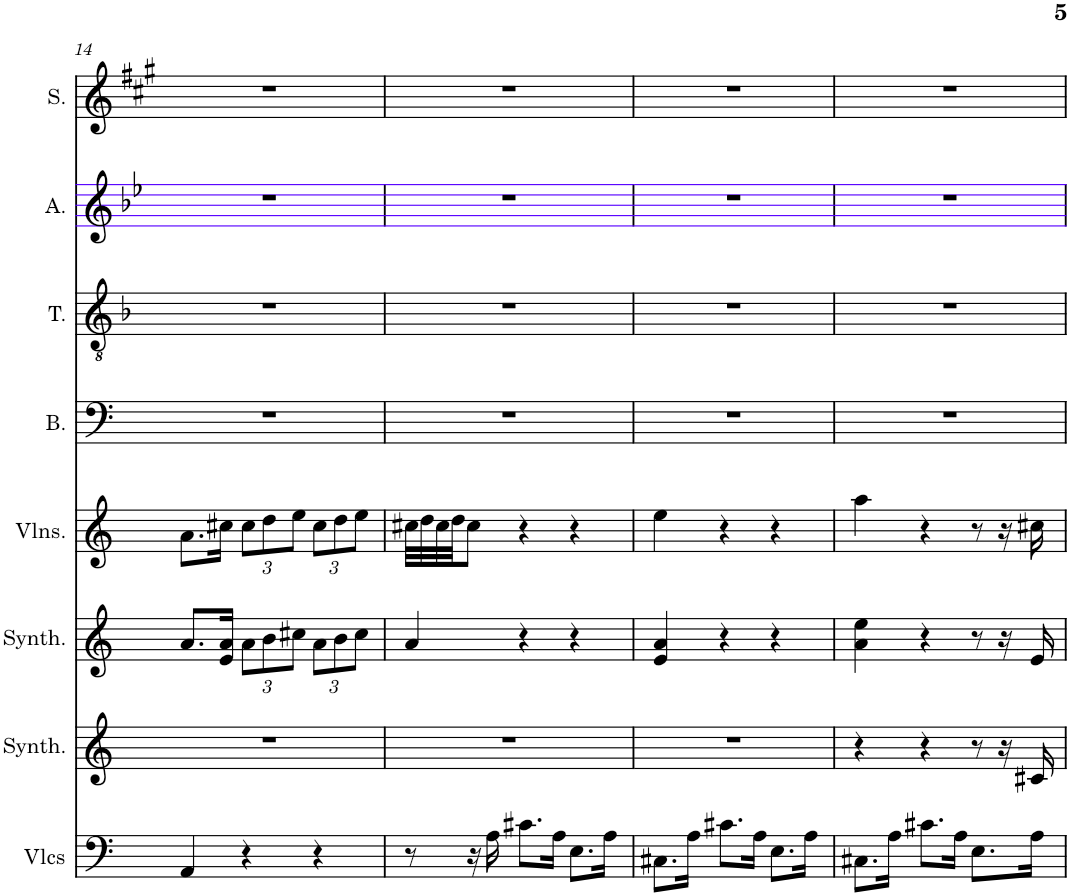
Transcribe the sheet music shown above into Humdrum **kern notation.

**kern	**kern	**kern	**kern	**kern	**kern	**kern	**kern
*part8	*part7	*part6	*part5	*part4	*part3	*part2	*part1
*staff8	*staff7	*staff6	*staff5	*staff4	*staff3	*staff2	*staff1
*I"Violoncelles, D'Bass/Strings, etc	*I"Synthétiseur d'instruments à cordes, Synth strings, etc	*I"Synthétiseur d'instruments à cordes, Synth strings 2	*I"Violons, 1st violins	*I"Basse	*I"Ténor	*I"Alto	*I"Soprano
*I'Vlcs	*I'Synth.	*I'Synth.	*I'Vlns.	*I'B.	*I'T.	*I'A.	*I'S.
!!LO:PB:g=z
*clefF4	*clefG2	*clefG2	*clefG2	*clefF4	*clefGv2	*clefG2	*clefG2
*k[]	*k[]	*k[]	*k[]	*k[]	*k[b-]	*k[b-e-]	*k[f#c#g#]
*M3/4	*M3/4	*M3/4	*M3/4	*M3/4	*M3/4	*M3/4	*M3/4
=14	=14	=14	=14	=14	=14	=14	=14
4AA/	2.r	8.a/L	8.a\L	2.r	2.r	2.r	2.r
.	.	16e/ 16a/Jk	16cc#X\Jk	.	.	.	.
*	*	*Xbrackettup	*Xbrackettup	*	*	*	*
4r	.	12a\L	12cc#\L	.	.	.	.
.	.	12b\	12dd\	.	.	.	.
.	.	12cc#X\J	12ee\J	.	.	.	.
4r	.	12a\L	12cc#\L	.	.	.	.
.	.	12b\	12dd\	.	.	.	.
.	.	12cc#\J	12ee\J	.	.	.	.
=15	=15	=15	=15	=15	=15	=15	=15
8r	2.r	4a/	32cc#X\LLL	2.r	2.r	2.r	2.r
.	.	.	32dd\	.	.	.	.
.	.	.	32cc#\	.	.	.	.
.	.	.	32dd\JJ	.	.	.	.
16r	.	.	8cc#\J	.	.	.	.
16A\	.	.	.	.	.	.	.
8.c#X\L	.	4r	4r	.	.	.	.
16A\Jk	.	.	.	.	.	.	.
8.E\L	.	4r	4r	.	.	.	.
16A\Jk	.	.	.	.	.	.	.
=16	=16	=16	=16	=16	=16	=16	=16
8.C#X\L	2.r	4e/ 4a/	4ee\	2.r	2.r	2.r	2.r
16A\Jk	.	.	.	.	.	.	.
8.c#X\L	.	4r	4r	.	.	.	.
16A\Jk	.	.	.	.	.	.	.
8.E\L	.	4r	4r	.	.	.	.
16A\Jk	.	.	.	.	.	.	.
=17	=17	=17	=17	=17	=17	=17	=17
8.C#X\L	4r	4a\ 4ee\	4aa\	2.r	2.r	2.r	2.r
16A\Jk	.	.	.	.	.	.	.
8.c#X\L	4r	4r	4r	.	.	.	.
16A\Jk	.	.	.	.	.	.	.
8.E\L	8r	8r	8r	.	.	.	.
.	16r	16r	16r	.	.	.	.
16A\Jk	16c#X/	16e/	16cc#X\	.	.	.	.
=	=	=	=	=	=	=	=
*-	*-	*-	*-	*-	*-	*-	*-
